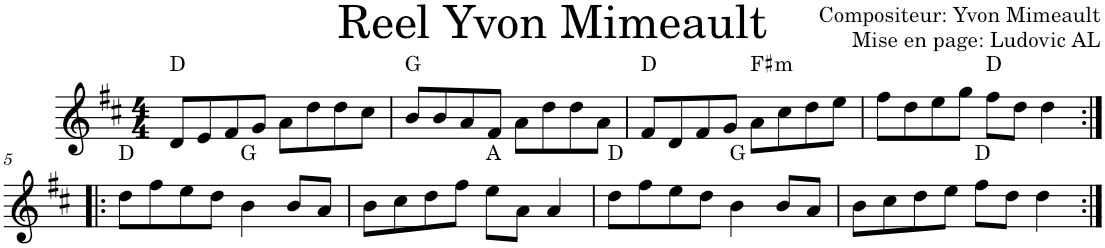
**kern	**harte
*part1	*part1
*staff1	*
*I"Violon	*
*I'Vln.	*
*clefG2	*
*k[f#c#]	*
*M4/4	*
=1	=1
8d/L	D:maj
8e/	.
8f#/	.
8g/J	.
8a\L	.
8dd\	.
8dd\	.
8cc#\J	.
=2	=2
8b/L	G:maj
8b/	.
8a/	.
8f#/J	.
8a\L	.
8dd\	.
8dd\	.
8a\J	.
=3	=3
8f#/L	D:maj
8d/	.
8f#/	.
8g/J	.
!	!LO:H:kt=m
8a\L	F#:min
8cc#\	.
8dd\	.
8ee\J	.
=4	=4
8ff#\L	.
8dd\	.
8ee\	.
8gg\J	.
8ff#\L	D:maj
8dd\J	.
4dd\	.
!!LO:LB:g=z
=5:|!|:	=5:|!|:
8dd\L	D:maj
8ff#\	.
8ee\	.
8dd\J	.
4b\	G:maj
8b/L	.
8a/J	.
=6	=6
8b\L	.
8cc#\	.
8dd\	.
8ff#\J	.
8ee\L	A:maj
8a\J	.
4a/	.
=7	=7
8dd\L	D:maj
8ff#\	.
8ee\	.
8dd\J	.
4b\	G:maj
8b/L	.
8a/J	.
=8	=8
8b\L	.
8cc#\	.
8dd\	.
8ee\J	.
8ff#\L	D:maj
8dd\J	.
4dd\	.
=:|!	=:|!
*-	*-
